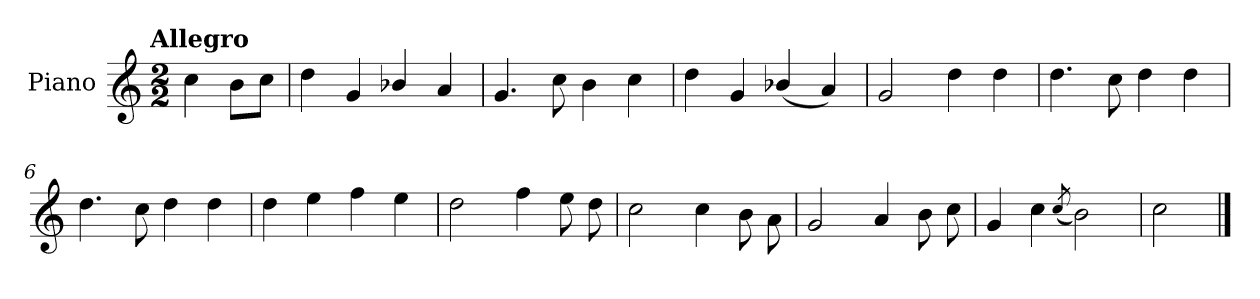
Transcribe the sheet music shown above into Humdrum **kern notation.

**kern
*part1
*staff1
*I"Piano
*I'Pno.
*clefG2
*k[]
!!LO:TX:omd:t=Allegro
*M2/2
*MM144
=
4cc\
8b\L
8cc\J
=1
4dd\
4g/
4b-X/
4a/
=2
4.g/
8cc\
4b\
4cc\
=3
4dd\
4g/
(<4b-X/
4a/)
!!LO:LB:g=z
=4
2g/
4dd\
4dd\
=5
4.dd\
8cc\
4dd\
4dd\
=6
4.dd\
8cc\
4dd\
4dd\
=7
4dd\
4ee\
4ff\
4ee\
=8
2dd\
4ff\
8ee\
8dd\
!!LO:LB:g=z
=9
2cc\
4cc\
8b\
8a\
=10
2g/
4a/
8b\
8cc\
=11
4g/
4cc\
(<8qcc/
2b\)
=12
2cc\
==
*-
